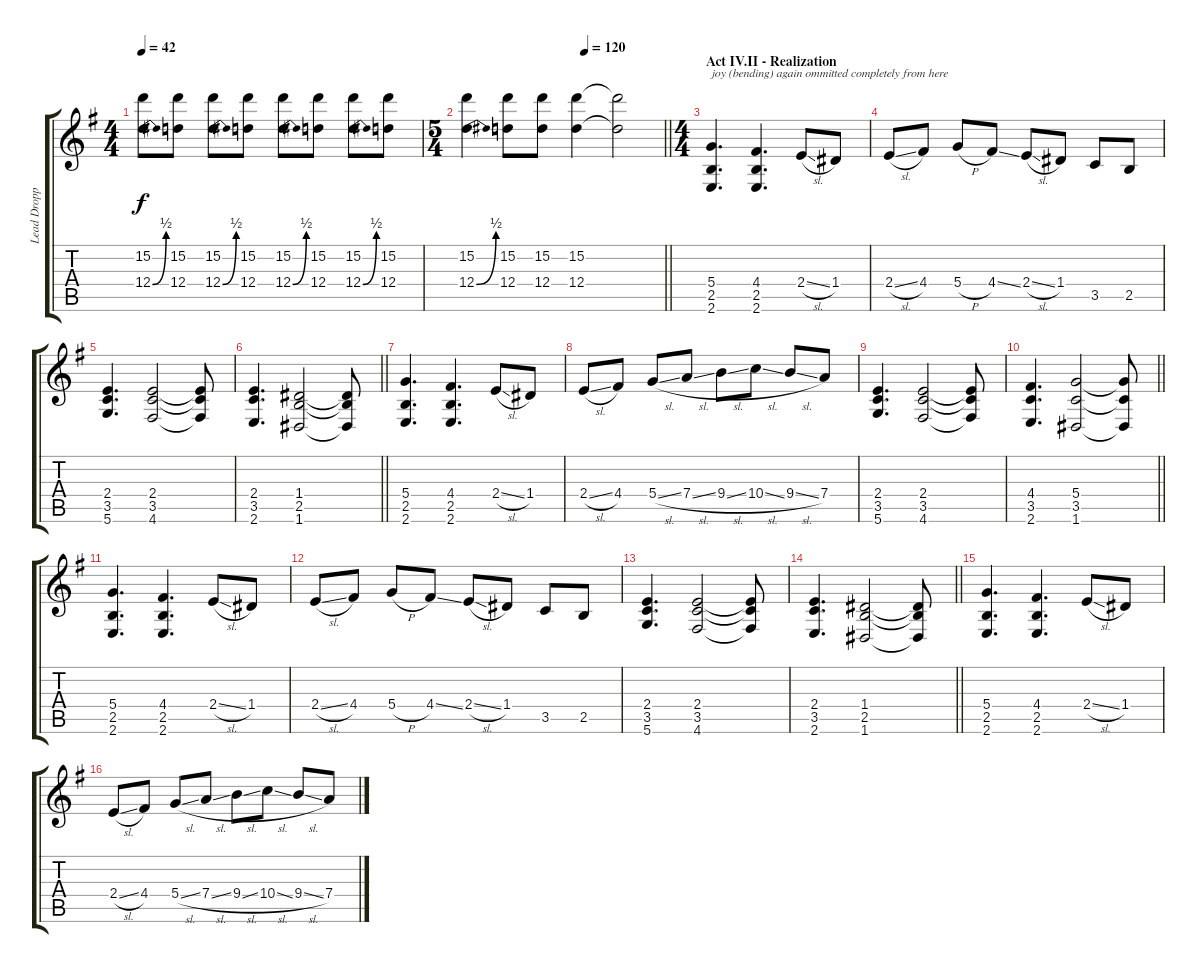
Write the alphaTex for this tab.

\track ("Lead Dropped D " "Lead Dropp") {instrument distortionguitar}
\staff {score tabs}
\tuning (E4 B3 G3 D3 A2 D2) {hide}
\ts (4 4)
\tempo 42
\clef g2
\ks eminor
(15.2 12.4{be (bend 0 0 60 2)}).8{dy f} (15.2 12.4).8 (15.2 12.4{be (bend 0 0 60 2)}).8 (15.2 12.4).8 (15.2 12.4{be (bend 0 0 60 2)}).8 (15.2 12.4).8 (15.2 12.4{be (bend 0 0 60 2)}).8 (15.2 12.4).8 |
\ts (5 4)
\tempo (120 0.6)
\barLineRight lightlight
(15.2 12.4{be (bend 0 0 60 2)}).4 (15.2 12.4).8 (15.2 12.4).8 (15.2 12.4).4 (15.2{t} 12.4{t}).2 |
\ts (4 4)
\section ("" "Act IV.II - Realization")
(5.4 2.5 2.6).4{d txt "joy (bending) again ommitted completely from here"} (4.4 2.5 2.6).4{d} 2.4{sl}.8 1.4.8 |
2.4{sl}.8 4.4.8 5.4{h}.8 4.4{ss}.8 2.4{sl}.8 1.4.8 3.5.8 2.5.8 |
(2.4 3.5 5.6).4{d} (2.4 3.5 4.6).2 (2.4{t} 3.5{t} 4.6{t}).8 |
\barLineRight lightlight
(2.4 3.5 2.6).4{d} (1.4 2.5 1.6).2 (1.4{t} 2.5{t} 1.6{t}).8 |
(5.4 2.5 2.6).4{d} (4.4 2.5 2.6).4{d} 2.4{sl}.8 1.4.8 |
2.4{sl}.8 4.4.8 5.4{sl}.8 7.4{sl}.8 9.4{sl}.8 10.4{sl}.8 9.4{sl}.8 7.4.8 |
(2.4 3.5 5.6).4{d} (2.4 3.5 4.6).2 (2.4{t} 3.5{t} 4.6{t}).8 |
\barLineRight lightlight
(4.4 3.5 2.6).4{d} (5.4 3.5 1.6).2 (5.4{t} 3.5{t} 1.6{t}).8 |
(5.4 2.5 2.6).4{d} (4.4 2.5 2.6).4{d} 2.4{sl}.8 1.4.8 |
2.4{sl}.8 4.4.8 5.4{h}.8 4.4{ss}.8 2.4{sl}.8 1.4.8 3.5.8 2.5.8 |
(2.4 3.5 5.6).4{d} (2.4 3.5 4.6).2 (2.4{t} 3.5{t} 4.6{t}).8 |
\barLineRight lightlight
(2.4 3.5 2.6).4{d} (1.4 2.5 1.6).2 (1.4{t} 2.5{t} 1.6{t}).8 |
(5.4 2.5 2.6).4{d} (4.4 2.5 2.6).4{d} 2.4{sl}.8 1.4.8 |
2.4{sl}.8 4.4.8 5.4{sl}.8 7.4{sl}.8 9.4{sl}.8 10.4{sl}.8 9.4{sl}.8 7.4.8
